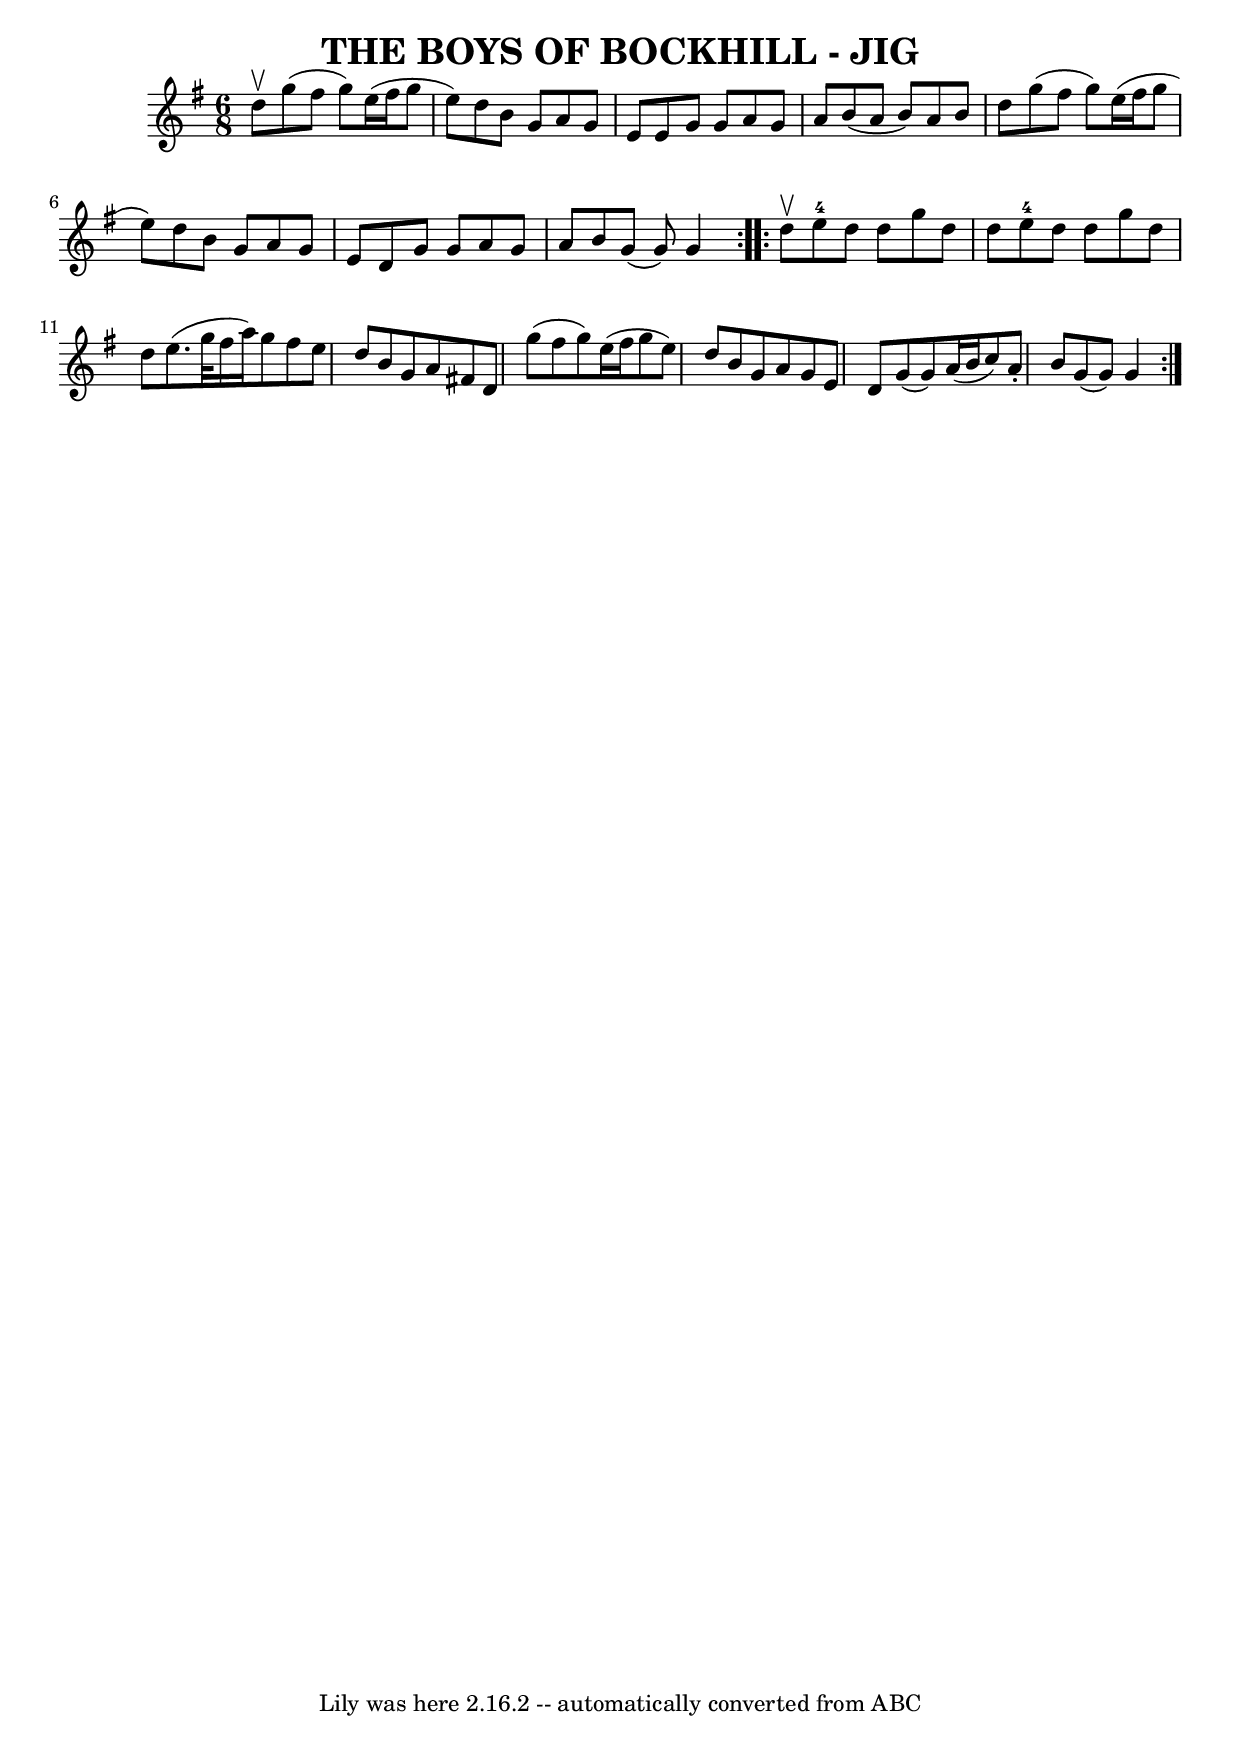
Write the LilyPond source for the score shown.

\version "2.7.40"
\include "Mammoth.ily"
\header {
	%% book = "Ryan's Mammoth Collection of Fiddle Tunes"
	crossRefNumber = "1"
	footnotes = ""
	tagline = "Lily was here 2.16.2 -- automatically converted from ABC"
	title = "THE BOYS OF BOCKHILL - JIG"
}
voicedefault =  {
\set Score.defaultBarType = "empty"

\repeat volta 2 {
\time 6/8 \key g \major d''8^\upbow       |
 g''8 (fis''8 g''8 
) e''16 (fis''16 g''8 e''8)   |
 d''8 b'8 g'8    
a'8 g'8 e'8    |
 e'8 g'8 g'8 a'8 g'8 a'8    
|
 b'8 (a'8 b'8) a'8 b'8 d''8        |
 g''8 (
 fis''8 g''8) e''16 (fis''16 g''8 e''8)   |
 d''8  
 b'8 g'8 a'8 g'8 e'8    |
 d'8 g'8 g'8 a'8 g'8 
 a'8    |
 b'8 g'8 (g'8) g'4    }     \repeat volta 2 {   
d''8^\upbow       |
 e''8-4 d''8 d''8 g''8 d''8    
d''8    |
 e''8-4 d''8 d''8 g''8 d''8 d''8    
|
 e''8. (g''32 fis''16 a''16) g''8 fis''8 e''8    
|
 d''8 b'8 g'8 a'8 fis'!8 d'8        |
 g''8 (
 fis''8 g''8) e''16 (fis''16 g''8 e''8)   |
 d''8   
 b'8 g'8 a'8 g'8 e'8    |
 d'8 g'8 (g'8) a'16 (
 b'16 c''8) a'8 -.   |
 b'8 g'8 (g'8) g'4    }   
}

\score{
    <<

	\context Staff="default"
	{
	    \voicedefault 
	}

    >>
	\layout {
	}
	\midi {}
}
